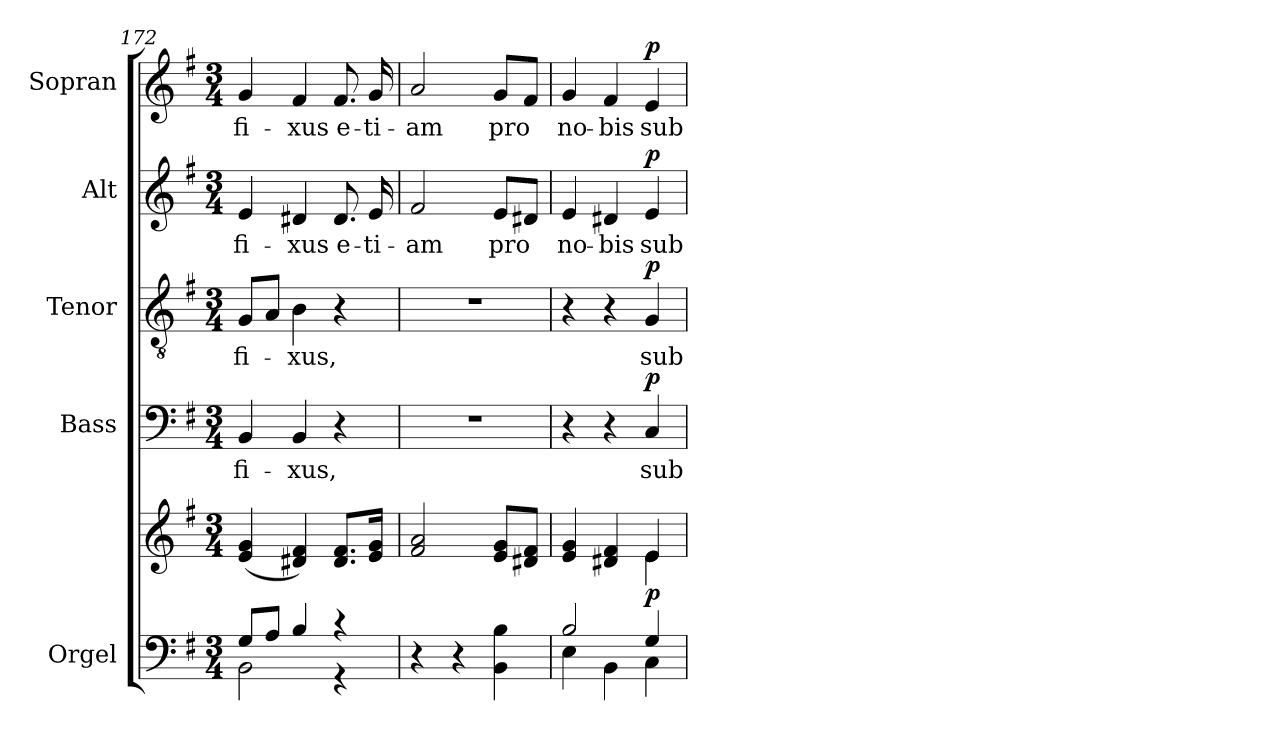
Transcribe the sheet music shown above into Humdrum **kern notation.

**kern	**kern	**dynam	**kern	**text	**dynam	**kern	**text	**dynam	**kern	**text	**dynam	**kern	**text	**dynam
*part5	*part5	*part5	*part4	*part4	*part4	*part3	*part3	*part3	*part2	*part2	*part2	*part1	*part1	*part1
*staff6	*staff5	*staff5/6	*staff4	*staff4	*staff4	*staff3	*staff3	*staff3	*staff2	*staff2	*staff2	*staff1	*staff1	*staff1
*I"Orgel	*	*	*I"Bass	*	*	*I"Tenor	*	*	*I"Alt	*	*	*I"Sopran	*	*
*I'Org.	*	*	*I'B.	*	*	*I'T.	*	*	*I'A.	*	*	*I'S.	*	*
*clefF4	*clefG2	*	*clefF4	*	*	*clefGv2	*	*	*clefG2	*	*	*clefG2	*	*
*k[f#]	*k[f#]	*	*k[f#]	*	*	*k[f#]	*	*	*k[f#]	*	*	*k[f#]	*	*
*G:	*G:	*	*G:	*	*	*G:	*	*	*G:	*	*	*G:	*	*
*M3/4	*M3/4	*	*M3/4	*	*	*M3/4	*	*	*M3/4	*	*	*M3/4	*	*
=172	=172	=172	=172	=172	=172	=172	=172	=172	=172	=172	=172	=172	=172	=172
*^	*	*	*	*	*	*	*	*	*	*	*	*	*	*
8G/L	2BB\	(4e/ 4g/	.	4BB/	-fi-	.	8G/L	-fi-	.	4e/	-fi-	.	4g/	-fi-	.
8A/J	.	.	.	.	.	.	8A/J	.	.	.	.	.	.	.	.
4B/	.	4d#X/ 4f#/)	.	4BB/	-xus,	.	4B\	-xus,	.	4d#X/	-xus	.	4f#/	-xus	.
4r	4r	8.d#/ 8.f#/L	.	4r	.	.	4r	.	.	8.d#/	e-	.	8.f#/	e-	.
.	.	16e/ 16g/Jk	.	.	.	.	.	.	.	16e/	-ti-	.	16g/	-ti-	.
*v	*v	*	*	*	*	*	*	*	*	*	*	*	*	*	*
=173	=173	=173	=173	=173	=173	=173	=173	=173	=173	=173	=173	=173	=173	=173
4r	2f#/ 2a/	.	2.r	.	.	2.r	.	.	2f#/	-am	.	2a/	-am	.
4r	.	.	.	.	.	.	.	.	.	.	.	.	.	.
4BB\ 4B\	8e/ 8g/L	.	.	.	.	.	.	.	8e/L	pro	.	8g/L	pro	.
.	8d#X/ 8f#/J	.	.	.	.	.	.	.	8d#X/J	.	.	8f#/J	.	.
=174	=174	=174	=174	=174	=174	=174	=174	=174	=174	=174	=174	=174	=174	=174
*^	*^	*	*	*	*	*	*	*	*	*	*	*	*	*
2B/	4E\	4e/ 4g/	2ryy	.	4r	.	.	4r	.	.	4e/	no-	.	4g/	no-	.
.	4BB\	4d#X/ 4f#/	.	.	4r	.	.	4r	.	.	4d#X/	-bis	.	4f#/	-bis	.
!	!	!	!	!LO:DY:b	!	!	!LO:DY:a	!	!	!LO:DY:a	!	!	!LO:DY:a	!	!	!LO:DY:a
4G/	4C\	4e/	4e\	p	4C/	sub	p	4G/	sub	p	4e/	sub	p	4e/	sub	p
*v	*v	*	*	*	*	*	*	*	*	*	*	*	*	*	*	*
*	*v	*v	*	*	*	*	*	*	*	*	*	*	*	*	*
=	=	=	=	=	=	=	=	=	=	=	=	=	=	=
*-	*-	*-	*-	*-	*-	*-	*-	*-	*-	*-	*-	*-	*-	*-
